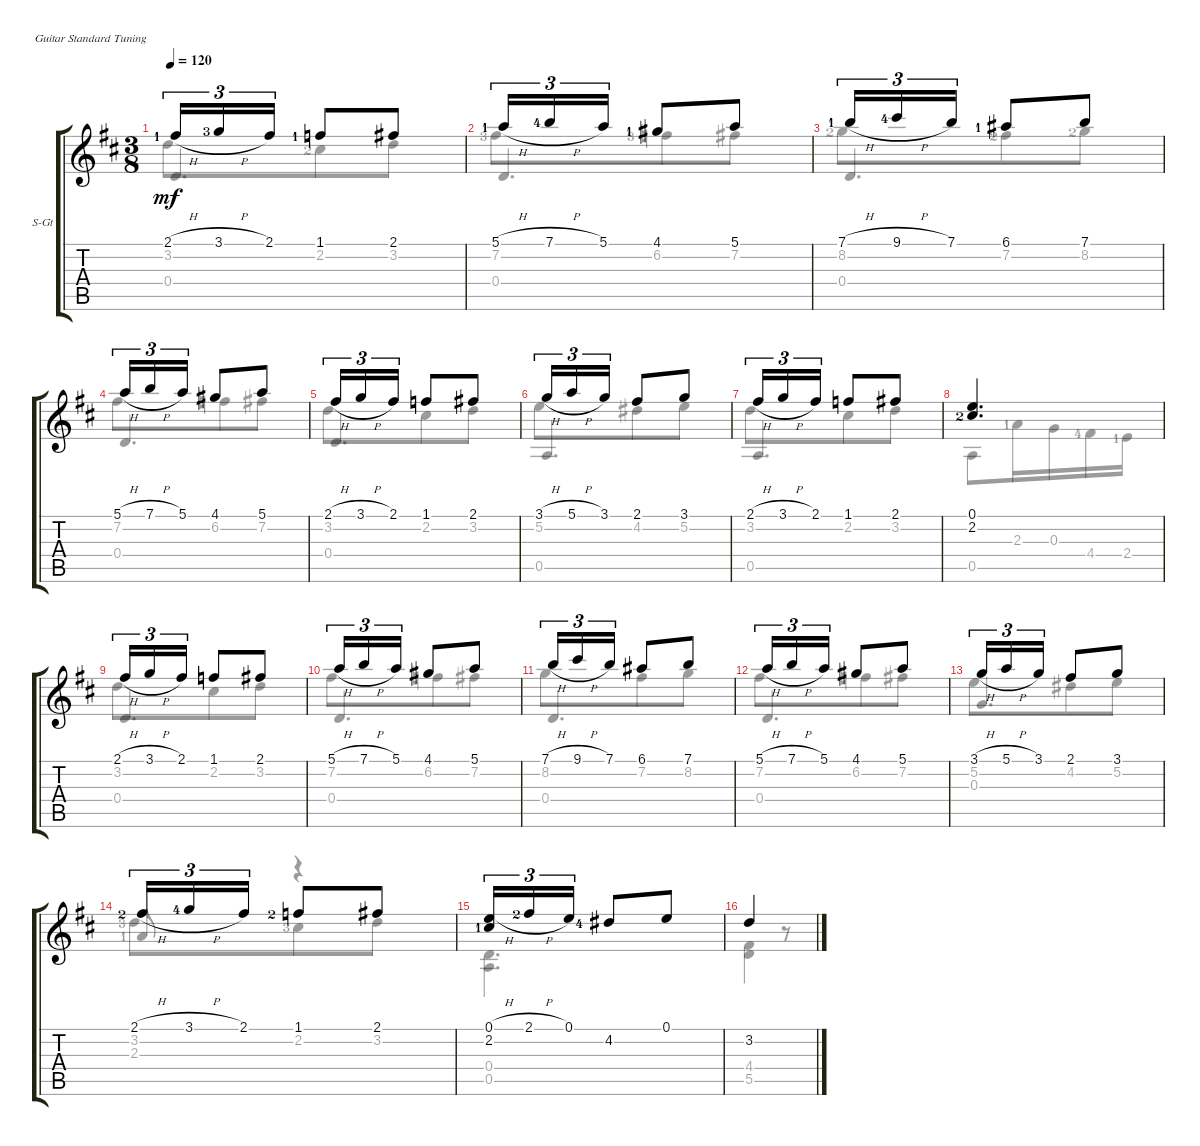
\defaultSystemsLayout 4
\bracketExtendMode groupsimilarinstruments
\firstSystemTrackNameOrientation horizontal
\otherSystemsTrackNameOrientation horizontal
\track ("Steel Guitar" "S-Gt") {instrument acousticguitarsteel}
\staff {score tabs}
\tuning (E4 B3 G3 D3 A2 E2)
\voice
\ts (3 8)
\tempo 120
\clef g2
\ks d
2.1{h lf 2}.16{tu (3 2) dy mf instrument acousticguitarsteel} 3.1{h lf 4}.16{tu (3 2)} 2.1.16{tu (3 2)} 1.1{lf 2}.8 2.1.8 |
5.1{h lf 2}.16{tu (3 2)} 7.1{h lf 5}.16{tu (3 2)} 5.1.16{tu (3 2)} 4.1{lf 2}.8 5.1.8 |
7.1{h lf 2}.16{tu (3 2)} 9.1{h lf 5}.16{tu (3 2)} 7.1.16{tu (3 2)} 6.1{lf 2}.8 7.1.8 |
5.1{h}.16{tu (3 2)} 7.1{h}.16{tu (3 2)} 5.1.16{tu (3 2)} 4.1.8 5.1.8 |
2.1{h}.16{tu (3 2)} 3.1{h}.16{tu (3 2)} 2.1.16{tu (3 2)} 1.1.8 2.1.8 |
3.1{h}.16{tu (3 2)} 5.1{h}.16{tu (3 2)} 3.1.16{tu (3 2)} 2.1.8 3.1.8 |
2.1{h}.16{tu (3 2)} 3.1{h}.16{tu (3 2)} 2.1.16{tu (3 2)} 1.1.8 2.1.8 |
(0.1 2.2{lf 3}).4{d} |
2.1{h}.16{tu (3 2)} 3.1{h}.16{tu (3 2)} 2.1.16{tu (3 2)} 1.1.8 2.1.8 |
5.1{h}.16{tu (3 2)} 7.1{h}.16{tu (3 2)} 5.1.16{tu (3 2)} 4.1.8 5.1.8 |
7.1{h}.16{tu (3 2)} 9.1{h}.16{tu (3 2)} 7.1.16{tu (3 2)} 6.1.8 7.1.8 |
5.1{h}.16{tu (3 2)} 7.1{h}.16{tu (3 2)} 5.1.16{tu (3 2)} 4.1.8 5.1.8 |
3.1{h}.16{tu (3 2)} 5.1{h}.16{tu (3 2)} 3.1.16{tu (3 2)} 2.1.8 3.1.8 |
2.1{h lf 3}.16{tu (3 2)} 3.1{h lf 5}.16{tu (3 2)} 2.1.16{tu (3 2)} 1.1{lf 3}.8 2.1.8 |
(0.1{h} 2.2{lf 2}).16{tu (3 2)} 2.1{h lf 3}.16{tu (3 2)} 0.1.16{tu (3 2)} 4.2{lf 5}.8 0.1.8 |
3.2.4
\voice
\clef g2
\ottava regular
\simile none
\ks d
0.4.4{d dy mf beam invert} |
0.4.4{d beam invert} |
0.4.4{d beam invert} |
0.4.4{d beam invert} |
0.4.4{d beam invert} |
0.5.4{d beam invert} |
0.5.4{d beam invert} |
0.5.8 2.3{lf 2}.16 0.3.16 4.4{lf 5}.16 2.4{lf 2}.16 |
0.4.4{d beam invert} |
0.4.4{d beam invert} |
0.4.4{d beam invert} |
0.4.4{d beam invert} |
0.3.4{d beam invert} |
2.3{lf 2}.8{beam invert} r.4 |
(0.4 0.5).4{d} |
(4.4 5.5).4 r.8
\voice
\clef g2
\ottava regular
\simile none
\ks d
3.2.8{dy mf} 2.2{lf 3}.8 3.2.8 |
7.2{lf 4}.8 6.2{lf 4}.8 7.2.8 |
8.2{lf 3}.8 7.2{lf 3}.8 8.2{lf 3}.8 |
7.2.8 6.2.8 7.2.8 |
3.2.8 2.2.8 3.2.8 |
5.2.8 4.2.8 5.2.8 |
3.2.8 2.2.8 3.2.8 |
|
3.2.8 2.2.8 3.2.8 |
7.2.8 6.2.8 7.2.8 |
8.2.8 7.2.8 8.2.8 |
7.2.8 6.2.8 7.2.8 |
5.2.8 4.2.8 5.2.8 |
3.2{lf 4}.8 2.2{lf 4}.8 3.2.8 |
|
